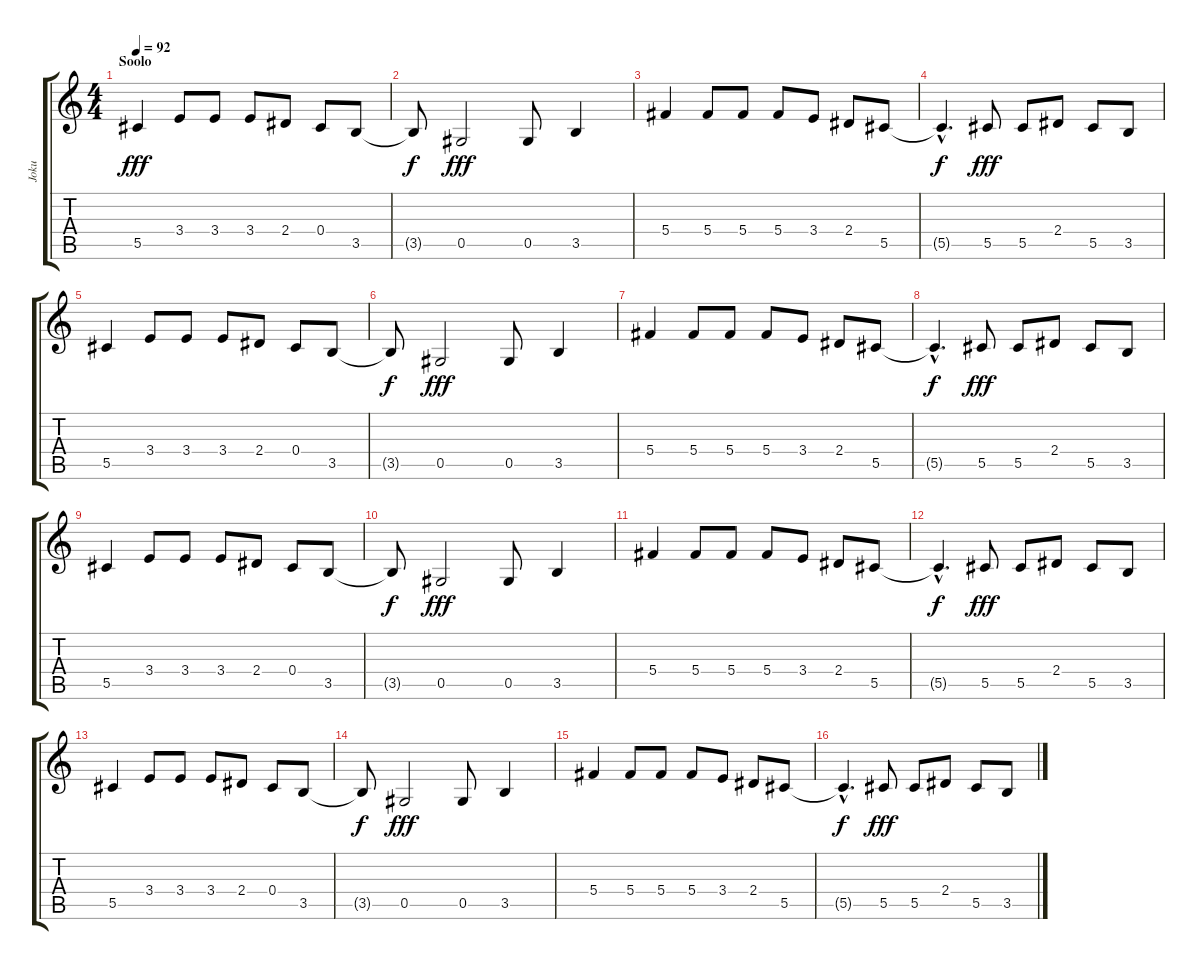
\track ("Joku" "Joku") {instrument distortionguitar}
\staff {score tabs}
\tuning (Eb4 Bb3 Gb3 Db3 Ab2 Db2) {hide}
\ts (4 4)
\section ("" "Soolo")
\tempo 92
\clef g2
\ks c
5.5.4{dy fff volume 10} 3.4.8 3.4.8 3.4.8 2.4.8 0.4.8 3.5.8 |
3.5{t}.8{dy f} 0.5.2{dy fff} 0.5.8 3.5.4 |
5.4.4 5.4.8 5.4.8 5.4.8 3.4.8 2.4.8 5.5.8 |
5.5{hac t}.4{d dy f} 5.5.8{dy fff} 5.5.8 2.4.8 5.5.8 3.5.8 |
5.5.4 3.4.8 3.4.8 3.4.8 2.4.8 0.4.8 3.5.8 |
3.5{t}.8{dy f} 0.5.2{dy fff} 0.5.8 3.5.4 |
5.4.4 5.4.8 5.4.8 5.4.8 3.4.8 2.4.8 5.5.8 |
5.5{hac t}.4{d dy f} 5.5.8{dy fff} 5.5.8 2.4.8 5.5.8 3.5.8 |
5.5.4 3.4.8 3.4.8 3.4.8 2.4.8 0.4.8 3.5.8 |
3.5{t}.8{dy f} 0.5.2{dy fff} 0.5.8 3.5.4 |
5.4.4 5.4.8 5.4.8 5.4.8 3.4.8 2.4.8 5.5.8 |
5.5{hac t}.4{d dy f} 5.5.8{dy fff} 5.5.8 2.4.8 5.5.8 3.5.8 |
5.5.4 3.4.8 3.4.8 3.4.8 2.4.8 0.4.8 3.5.8 |
3.5{t}.8{dy f} 0.5.2{dy fff} 0.5.8 3.5.4 |
5.4.4 5.4.8 5.4.8 5.4.8 3.4.8 2.4.8 5.5.8 |
5.5{hac t}.4{d dy f} 5.5.8{dy fff} 5.5.8 2.4.8 5.5.8 3.5.8
